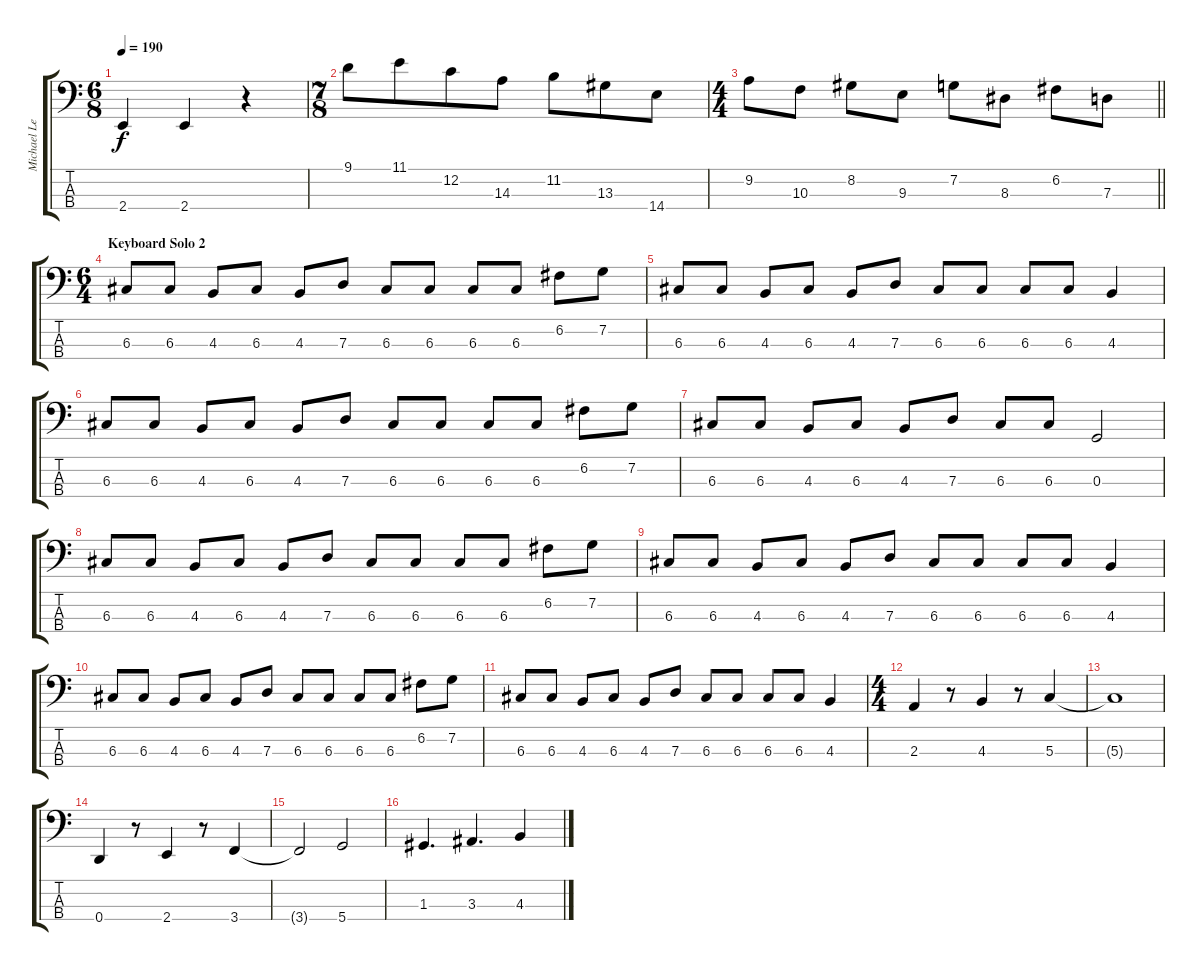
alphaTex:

\track ("Michael LePond - Bass Guitar" "Michael Le") {instrument electricbassfinger}
\staff {score tabs}
\tuning (F2 C2 G1 D1) {hide}
\ts (6 8)
\tempo 190
\clef f4
\ks c
2.4.4{dy f} 2.4.4 r.4 |
\ts (7 8)
9.1.8 11.1.8 12.2.8 14.3.8 11.2.8 13.3.8 14.4.8 |
\ts (4 4)
\barLineRight lightlight
9.2.8 10.3.8 8.2.8 9.3.8 7.2.8 8.3.8 6.2.8 7.3.8 |
\ts (6 4)
\section ("" "Keyboard Solo 2")
6.3.8 6.3.8 4.3.8 6.3.8 4.3.8 7.3.8 6.3.8 6.3.8 6.3.8 6.3.8 6.2.8 7.2.8 |
6.3.8 6.3.8 4.3.8 6.3.8 4.3.8 7.3.8 6.3.8 6.3.8 6.3.8 6.3.8 4.3.4 |
6.3.8 6.3.8 4.3.8 6.3.8 4.3.8 7.3.8 6.3.8 6.3.8 6.3.8 6.3.8 6.2.8 7.2.8 |
6.3.8 6.3.8 4.3.8 6.3.8 4.3.8 7.3.8 6.3.8 6.3.8 0.3.2 |
6.3.8 6.3.8 4.3.8 6.3.8 4.3.8 7.3.8 6.3.8 6.3.8 6.3.8 6.3.8 6.2.8 7.2.8 |
6.3.8 6.3.8 4.3.8 6.3.8 4.3.8 7.3.8 6.3.8 6.3.8 6.3.8 6.3.8 4.3.4 |
6.3.8 6.3.8 4.3.8 6.3.8 4.3.8 7.3.8 6.3.8 6.3.8 6.3.8 6.3.8 6.2.8 7.2.8 |
6.3.8 6.3.8 4.3.8 6.3.8 4.3.8 7.3.8 6.3.8 6.3.8 6.3.8 6.3.8 4.3.4 |
\ts (4 4)
2.3.4 r.8 4.3.4 r.8 5.3.4 |
5.3{t}.1 |
0.4.4 r.8 2.4.4 r.8 3.4.4 |
3.4{t}.2 5.4.2 |
1.3.4{d} 3.3.4{d} 4.3.4
